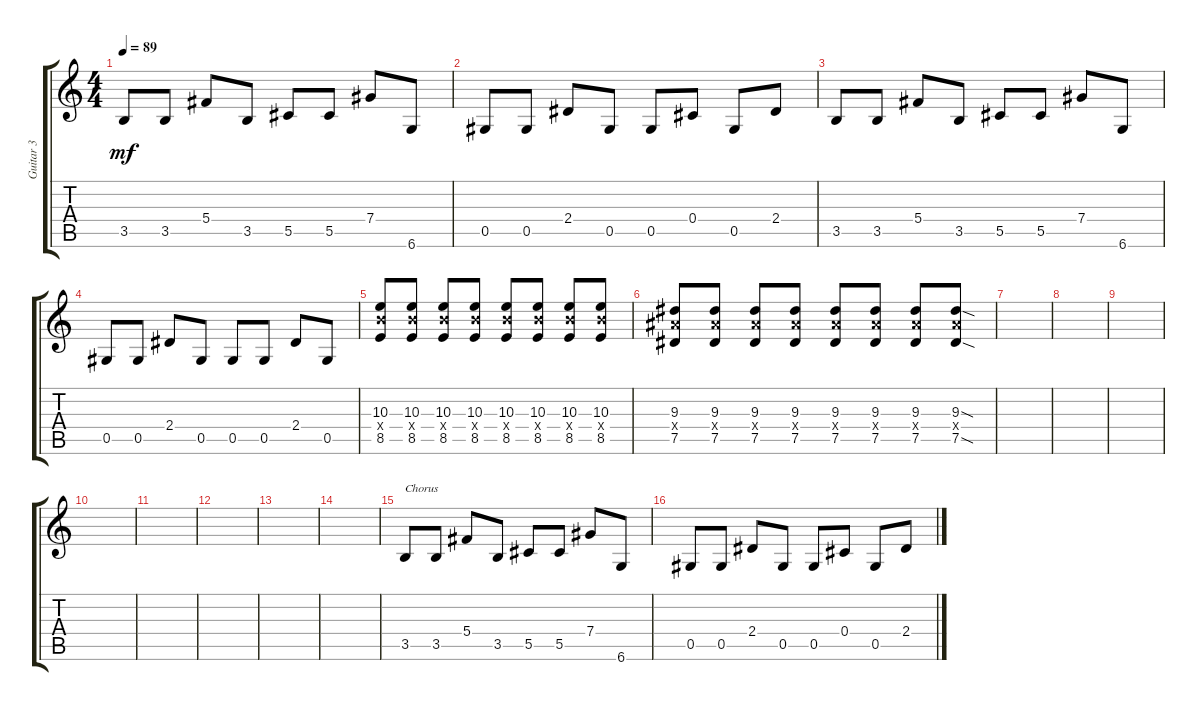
\track ("Guitar 3" "Guitar 3") {instrument distortionguitar}
\staff {score tabs}
\tuning (Eb4 Bb3 Gb3 Db3 Ab2 Db2) {hide}
\ts (4 4)
\tempo 89
\clef g2
\ks c
3.5.8{dy mf} 3.5.8 5.4.8 3.5.8 5.5.8 5.5.8 7.4.8 6.6.8 |
0.5.8 0.5.8 2.4.8 0.5.8 0.5.8 0.4.8 0.5.8 2.4.8 |
3.5.8 3.5.8 5.4.8 3.5.8 5.5.8 5.5.8 7.4.8 6.6.8 |
0.5.8 0.5.8 2.4.8 0.5.8 0.5.8 0.5.8 2.4.8 0.5.8 |
(10.3 10.4{x} 8.5).8 (10.3 10.4{x} 8.5).8 (10.3 10.4{x} 8.5).8 (10.3 10.4{x} 8.5).8 (10.3 10.4{x} 8.5).8 (10.3 10.4{x} 8.5).8 (10.3 10.4{x} 8.5).8 (10.3 10.4{x} 8.5).8 |
(9.3 9.4{x} 7.5).8 (9.3 9.4{x} 7.5).8 (9.3 9.4{x} 7.5).8 (9.3 9.4{x} 7.5).8 (9.3 9.4{x} 7.5).8 (9.3 9.4{x} 7.5).8 (9.3 9.4{x} 7.5).8 (9.3{sod} 9.4{x} 7.5{sod}).8 |
|
|
|
|
|
|
|
|
3.5.8{txt "Chorus"} 3.5.8 5.4.8 3.5.8 5.5.8 5.5.8 7.4.8 6.6.8 |
0.5.8 0.5.8 2.4.8 0.5.8 0.5.8 0.4.8 0.5.8 2.4.8
